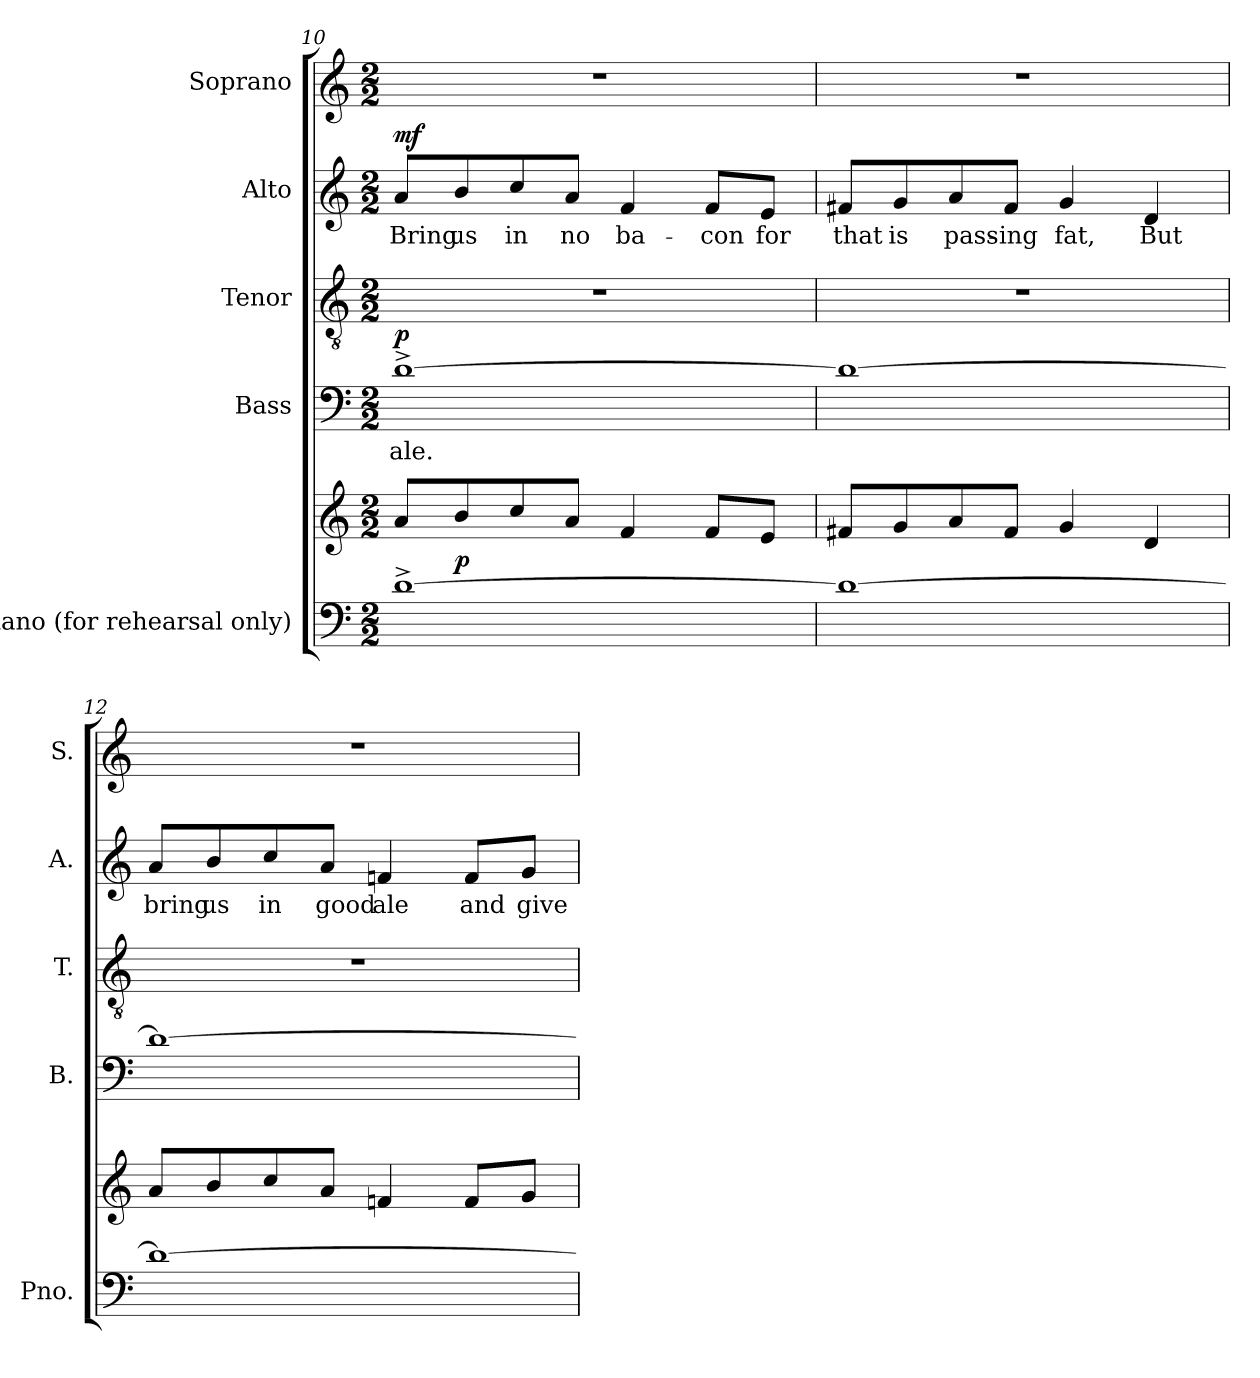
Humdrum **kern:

**kern	**kern	**dynam	**kern	**text	**dynam	**kern	**kern	**text	**dynam	**kern
*part5	*part5	*part5	*part4	*part4	*part4	*part3	*part2	*part2	*part2	*part1
*staff6	*staff5	*staff5/6	*staff4	*staff4	*staff4	*staff3	*staff2	*staff2	*staff2	*staff1
*I"Piano (for  rehearsal  only)	*	*	*I"Bass	*	*	*I"Tenor	*I"Alto	*	*	*I"Soprano
*I'Pno.	*	*	*I'B.	*	*	*I'T.	*I'A.	*	*	*I'S.
*clefF4	*clefG2	*	*clefF4	*	*	*clefGv2	*clefG2	*	*	*clefG2
*	*	*	*	*	*	*ITrd7c12	*	*	*	*
*k[]	*k[]	*	*k[]	*	*	*k[]	*k[]	*	*	*k[]
*C:	*C:	*	*C:	*	*	*C:	*C:	*	*	*C:
*M2/2	*M2/2	*	*M2/2	*	*	*M2/2	*M2/2	*	*	*M2/2
=10	=10	=10	=10	=10	=10	=10	=10	=10	=10	=10
!	!	!	!	!LO:LY:b:color=#000000	!	!	!	!	!	!
!	!	!	!	!	!	!	!	!LO:LY:b:color=#000000	!	!
[1d^i	8ai/L	.	[1d^i	ale.	p	1r	8ai/L	Bring	mf	1r
!	!	!	!	!	!	!	!	!LO:LY:b:color=#000000	!	!
.	8bi/	p	.	.	.	.	8bi/	us	.	.
!	!	!	!	!	!	!	!	!LO:LY:b:color=#000000	!	!
.	8cci/	.	.	.	.	.	8cci/	in	.	.
!	!	!	!	!	!	!	!	!LO:LY:b:color=#000000	!	!
.	8ai/J	.	.	.	.	.	8ai/J	no	.	.
!	!	!	!	!	!	!	!	!LO:LY:b:color=#000000	!	!
.	4fi/	.	.	.	.	.	4fi/	ba-	.	.
!	!	!	!	!	!	!	!	!LO:LY:b:color=#000000	!	!
.	8fi/L	.	.	.	.	.	8fi/L	-con	.	.
!	!	!	!	!	!	!	!	!LO:LY:b:color=#000000	!	!
.	8ei/J	.	.	.	.	.	8ei/J	for	.	.
=11	=11	=11	=11	=11	=11	=11	=11	=11	=11	=11
!	!	!	!	!	!	!	!	!LO:LY:b:color=#000000	!	!
1di_	8f#Xi/L	.	1di_	.	.	1r	8f#Xi/L	that	.	1r
!	!	!	!	!	!	!	!	!LO:LY:b:color=#000000	!	!
.	8gi/	.	.	.	.	.	8gi/	is	.	.
!	!	!	!	!	!	!	!	!LO:LY:b:color=#000000	!	!
.	8ai/	.	.	.	.	.	8ai/	pass-	.	.
!	!	!	!	!	!	!	!	!LO:LY:b:color=#000000	!	!
.	8f#i/J	.	.	.	.	.	8f#i/J	-ing	.	.
!	!	!	!	!	!	!	!	!LO:LY:b:color=#000000	!	!
.	4gi/	.	.	.	.	.	4gi/	fat,	.	.
!	!	!	!	!	!	!	!	!LO:LY:b:color=#000000	!	!
.	4di/	.	.	.	.	.	4di/	But	.	.
!!LO:PB:g=z
=12	=12	=12	=12	=12	=12	=12	=12	=12	=12	=12
!	!	!	!	!	!	!	!	!LO:LY:b:color=#000000	!	!
1di_	8ai/L	.	1di_	.	.	1r	8ai/L	bring	.	1r
!	!	!	!	!	!	!	!	!LO:LY:b:color=#000000	!	!
.	8bi/	.	.	.	.	.	8bi/	us	.	.
!	!	!	!	!	!	!	!	!LO:LY:b:color=#000000	!	!
.	8cci/	.	.	.	.	.	8cci/	in	.	.
!	!	!	!	!	!	!	!	!LO:LY:b:color=#000000	!	!
.	8ai/J	.	.	.	.	.	8ai/J	good	.	.
!	!	!	!	!	!	!	!	!LO:LY:b:color=#000000	!	!
.	4fni/	.	.	.	.	.	4fni/	ale	.	.
!	!	!	!	!	!	!	!	!LO:LY:b:color=#000000	!	!
.	8fi/L	.	.	.	.	.	8fi/L	and	.	.
!	!	!	!	!	!	!	!	!LO:LY:b:color=#000000	!	!
.	8gi/J	.	.	.	.	.	8gi/J	give	.	.
=	=	=	=	=	=	=	=	=	=	=
*-	*-	*-	*-	*-	*-	*-	*-	*-	*-	*-
